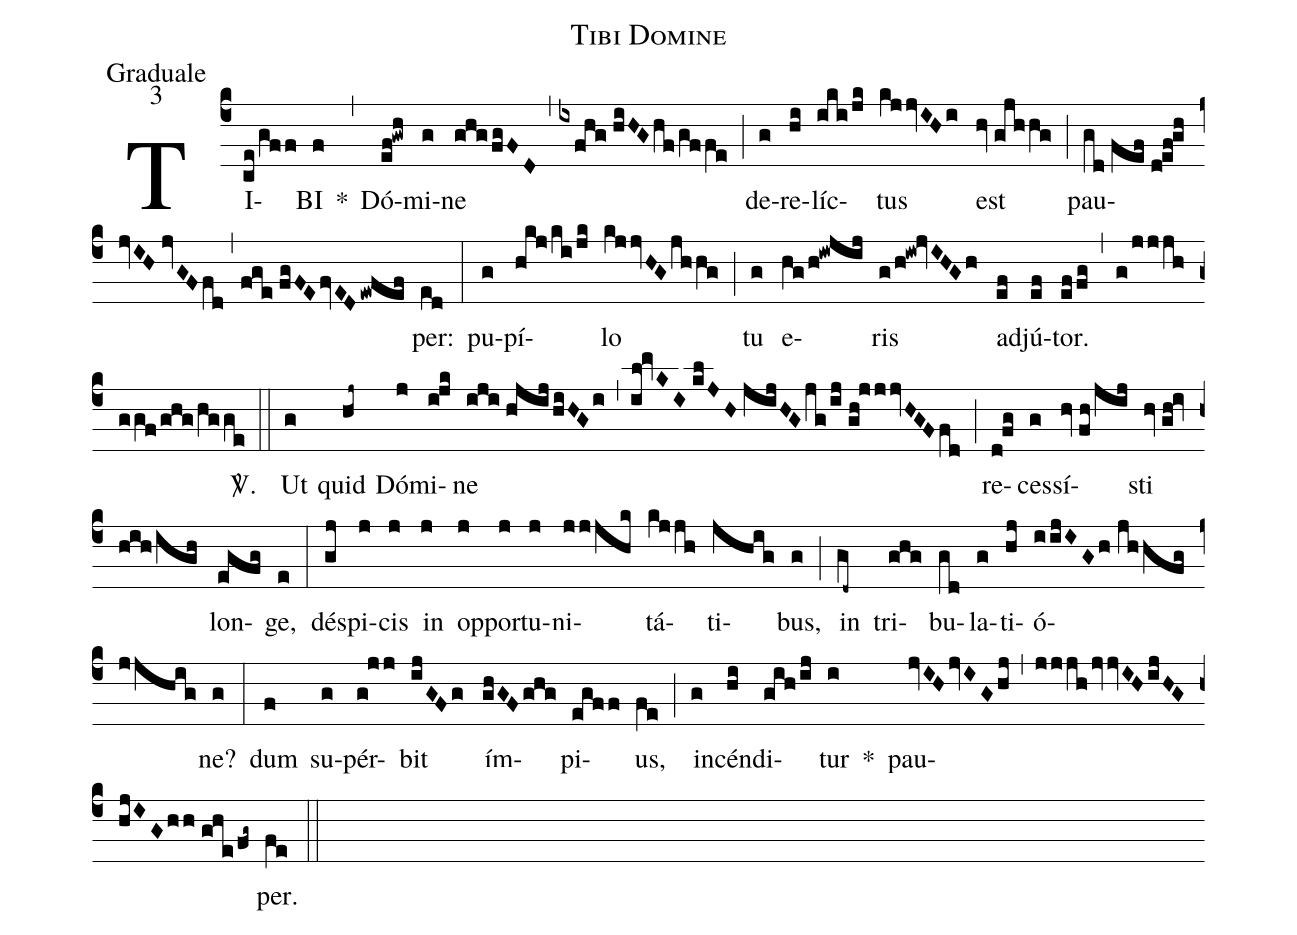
name:Tibi Domine;
office-part:Graduale;
mode:3;
%%
(c4) TI(ce/gff)BI(f) *(,) Dó(ef!gwh)mi(g)ne(ghg/fgFD) (,) (ixfhg//hiHGhf/gffe) (;) de(g)re(hi)líc(iki/jk)tus(kjjvIHi) est(hv//gjhhg) (;) pau(gd//fef//d!ef!gh/jvIH//jvGFfd,fge//fgFEfvEDewfef)per:(ed) (:) pu(g)pí(hkj/ki/jk)lo(kjjvHGjhhg) (;) tu(g) e(hg/h!iwjij)ris(g/h!iw!jvIHGh) ad(ef)jú(ef)tor.(effg) (,) (g/jjjh/ggf/ghg/hgge) <sp>V/</sp>.(::) Ut(g) quid(hj~) Dó(j)mi(i!jk)ne(iji//hjij/hiHGi) (,) (il!mvKI//klJH//jijHGjg/ij//gh!jjjvHGFfd) (;) re(d!fg)ces(g)sí(hv//fh/jij)sti(hv//gh!ivhih/igh) lon(egfg)ge,(e) (:) dé(gj)spi(j)cis(j) in(j) op(j)por(j)tu(j)ni(jjjhk)tá(kjjh)ti(jhig)bus,(g) (;) in(gd~) tri(ghg)bu(gd)la(g)ti(hj)ó(iijIGh//jhhfg//jjhig)ne?(g) (:) dum(f) su(g)pér(g!jj)bit(ijGFg) ím(ghGFghg)pi(egff)us,(fe) (;) in(g)cén(hi)di(gih/ij)tur(i) *() pau(jvIHjvIGhj,jjjhjvvIHijHGhjIGhh//ghe/fg~)per.(fe) (::)
